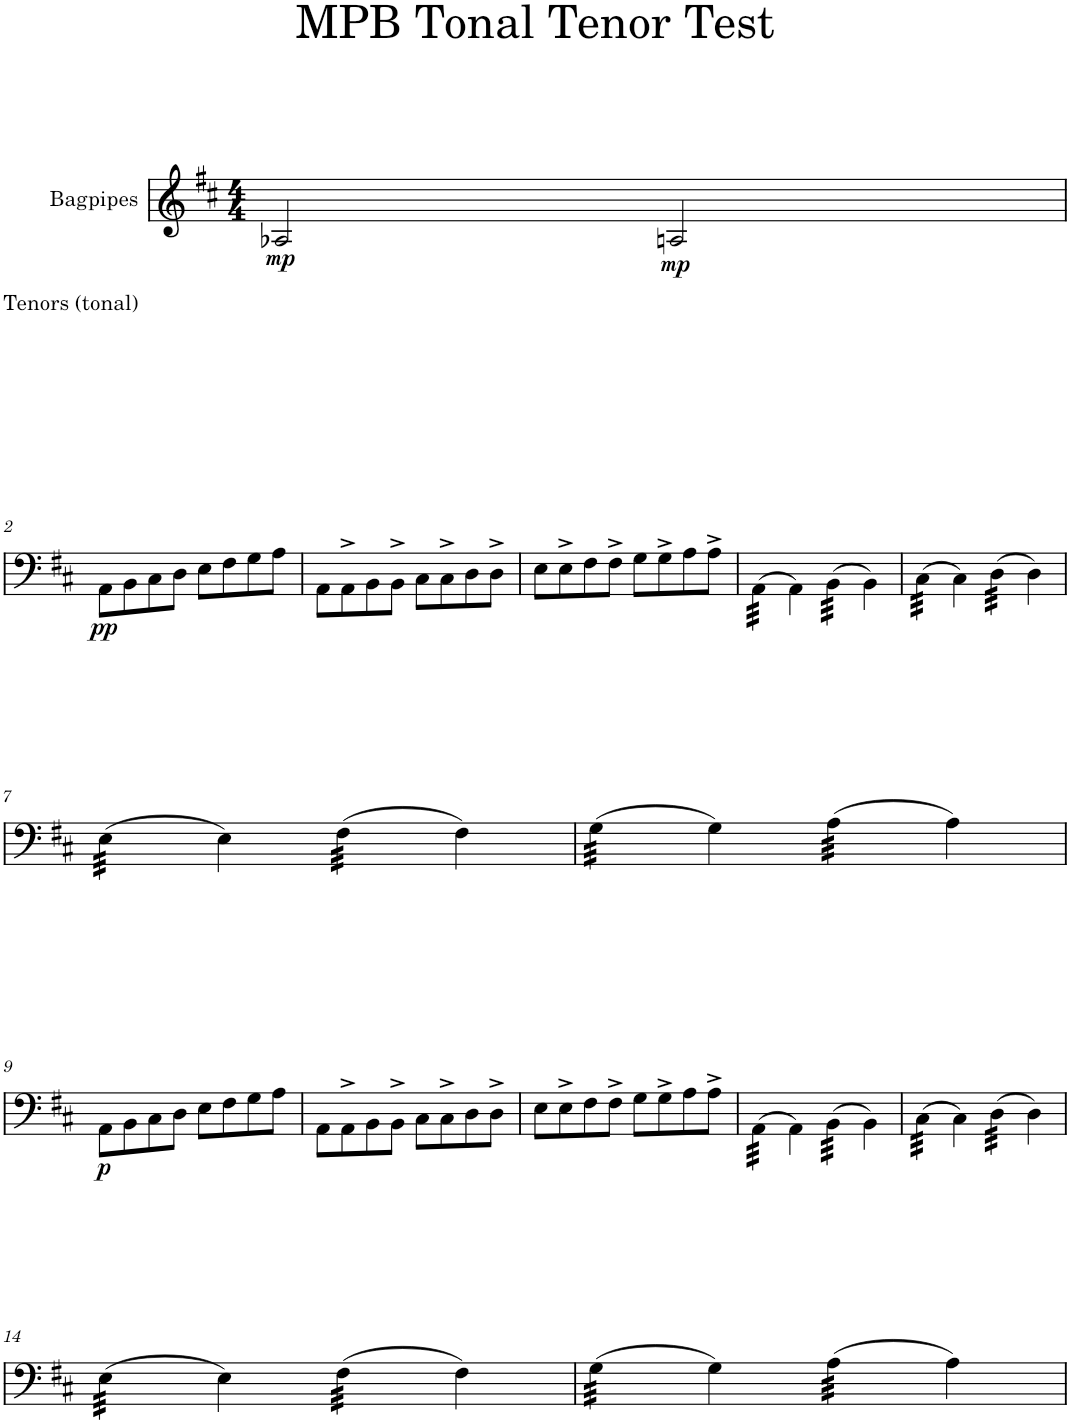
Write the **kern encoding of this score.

**kern	**dynam	**kern	**dynam
*part2	*part2	*part1	*part1
*staff2	*staff2	*staff1	*staff1
*I"Tenors (tonal)	*	*I"Bagpipes	*
*	*	*I'Bag	*
*clefF4	*	*clefG2	*
*Trd1c2	*	*Trd1c2	*
*k[f#c#]	*	*k[f#c#]	*
*M4/4	*	*M4/4	*
=1	=1	=1	=1
!	!	!	!LO:DY:b
1r	.	2A-X/	mp
!	!	!	!LO:DY:b
.	.	2An/	mp
!!LO:LB:g=z
=2	=2	=2	=2
!	!LO:DY:b	!	!
8AA\L	pp	1r	.
8BB\	.	.	.
8C#\	.	.	.
8D\J	.	.	.
8E\L	.	.	.
8F#\	.	.	.
8G\	.	.	.
8A\J	.	.	.
=3	=3	=3	=3
8AA\L	.	1r	.
8AA^\	.	.	.
8BB\	.	.	.
8BB^\J	.	.	.
8C#\L	.	.	.
8C#^\	.	.	.
8D\	.	.	.
8D^\J	.	.	.
=4	=4	=4	=4
8E\L	.	1r	.
8E^\	.	.	.
8F#\	.	.	.
8F#^\J	.	.	.
8G\L	.	.	.
8G^\	.	.	.
8A\	.	.	.
8A^\J	.	.	.
=5	=5	=5	=5
*tremolo	*	*	*
(32AA\LLL	.	1r	.
(32AA\	.	.	.
(32AA\	.	.	.
(32AA\	.	.	.
(32AA\	.	.	.
(32AA\	.	.	.
(32AA\	.	.	.
(32AA\JJJ	.	.	.
*Xtremolo	*	*	*
4AA\)	.	.	.
*tremolo	*	*	*
(32BB\LLL	.	.	.
(32BB\	.	.	.
(32BB\	.	.	.
(32BB\	.	.	.
(32BB\	.	.	.
(32BB\	.	.	.
(32BB\	.	.	.
(32BB\JJJ	.	.	.
*Xtremolo	*	*	*
4BB\)	.	.	.
=6	=6	=6	=6
*tremolo	*	*	*
(32C#\LLL	.	1r	.
(32C#\	.	.	.
(32C#\	.	.	.
(32C#\	.	.	.
(32C#\	.	.	.
(32C#\	.	.	.
(32C#\	.	.	.
(32C#\JJJ	.	.	.
*Xtremolo	*	*	*
4C#\)	.	.	.
*tremolo	*	*	*
(32D\LLL	.	.	.
(32D\	.	.	.
(32D\	.	.	.
(32D\	.	.	.
(32D\	.	.	.
(32D\	.	.	.
(32D\	.	.	.
(32D\JJJ	.	.	.
*Xtremolo	*	*	*
4D\)	.	.	.
!!LO:LB:g=z
=7	=7	=7	=7
*tremolo	*	*	*
(32E\LLL	.	1r	.
(32E\	.	.	.
(32E\	.	.	.
(32E\	.	.	.
(32E\	.	.	.
(32E\	.	.	.
(32E\	.	.	.
(32E\JJJ	.	.	.
*Xtremolo	*	*	*
4E\)	.	.	.
*tremolo	*	*	*
(32F#\LLL	.	.	.
(32F#\	.	.	.
(32F#\	.	.	.
(32F#\	.	.	.
(32F#\	.	.	.
(32F#\	.	.	.
(32F#\	.	.	.
(32F#\JJJ	.	.	.
*Xtremolo	*	*	*
4F#\)	.	.	.
=8	=8	=8	=8
*tremolo	*	*	*
(32G\LLL	.	1r	.
(32G\	.	.	.
(32G\	.	.	.
(32G\	.	.	.
(32G\	.	.	.
(32G\	.	.	.
(32G\	.	.	.
(32G\JJJ	.	.	.
*Xtremolo	*	*	*
4G\)	.	.	.
*tremolo	*	*	*
(32A\LLL	.	.	.
(32A\	.	.	.
(32A\	.	.	.
(32A\	.	.	.
(32A\	.	.	.
(32A\	.	.	.
(32A\	.	.	.
(32A\JJJ	.	.	.
*Xtremolo	*	*	*
4A\)	.	.	.
!!LO:LB:g=z
=9	=9	=9	=9
!	!LO:DY:b	!	!
8AA\L	p	1r	.
8BB\	.	.	.
8C#\	.	.	.
8D\J	.	.	.
8E\L	.	.	.
8F#\	.	.	.
8G\	.	.	.
8A\J	.	.	.
=10	=10	=10	=10
8AA\L	.	1r	.
8AA^\	.	.	.
8BB\	.	.	.
8BB^\J	.	.	.
8C#\L	.	.	.
8C#^\	.	.	.
8D\	.	.	.
8D^\J	.	.	.
=11	=11	=11	=11
8E\L	.	1r	.
8E^\	.	.	.
8F#\	.	.	.
8F#^\J	.	.	.
8G\L	.	.	.
8G^\	.	.	.
8A\	.	.	.
8A^\J	.	.	.
=12	=12	=12	=12
*tremolo	*	*	*
(32AA\LLL	.	1r	.
(32AA\	.	.	.
(32AA\	.	.	.
(32AA\	.	.	.
(32AA\	.	.	.
(32AA\	.	.	.
(32AA\	.	.	.
(32AA\JJJ	.	.	.
*Xtremolo	*	*	*
4AA\)	.	.	.
*tremolo	*	*	*
(32BB\LLL	.	.	.
(32BB\	.	.	.
(32BB\	.	.	.
(32BB\	.	.	.
(32BB\	.	.	.
(32BB\	.	.	.
(32BB\	.	.	.
(32BB\JJJ	.	.	.
*Xtremolo	*	*	*
4BB\)	.	.	.
=13	=13	=13	=13
*tremolo	*	*	*
(32C#\LLL	.	1r	.
(32C#\	.	.	.
(32C#\	.	.	.
(32C#\	.	.	.
(32C#\	.	.	.
(32C#\	.	.	.
(32C#\	.	.	.
(32C#\JJJ	.	.	.
*Xtremolo	*	*	*
4C#\)	.	.	.
*tremolo	*	*	*
(32D\LLL	.	.	.
(32D\	.	.	.
(32D\	.	.	.
(32D\	.	.	.
(32D\	.	.	.
(32D\	.	.	.
(32D\	.	.	.
(32D\JJJ	.	.	.
*Xtremolo	*	*	*
4D\)	.	.	.
!!LO:LB:g=z
=14	=14	=14	=14
*tremolo	*	*	*
(32E\LLL	.	1r	.
(32E\	.	.	.
(32E\	.	.	.
(32E\	.	.	.
(32E\	.	.	.
(32E\	.	.	.
(32E\	.	.	.
(32E\JJJ	.	.	.
*Xtremolo	*	*	*
4E\)	.	.	.
*tremolo	*	*	*
(32F#\LLL	.	.	.
(32F#\	.	.	.
(32F#\	.	.	.
(32F#\	.	.	.
(32F#\	.	.	.
(32F#\	.	.	.
(32F#\	.	.	.
(32F#\JJJ	.	.	.
*Xtremolo	*	*	*
4F#\)	.	.	.
=15	=15	=15	=15
*tremolo	*	*	*
(32G\LLL	.	1r	.
(32G\	.	.	.
(32G\	.	.	.
(32G\	.	.	.
(32G\	.	.	.
(32G\	.	.	.
(32G\	.	.	.
(32G\JJJ	.	.	.
*Xtremolo	*	*	*
4G\)	.	.	.
*tremolo	*	*	*
(32A\LLL	.	.	.
(32A\	.	.	.
(32A\	.	.	.
(32A\	.	.	.
(32A\	.	.	.
(32A\	.	.	.
(32A\	.	.	.
(32A\JJJ	.	.	.
*Xtremolo	*	*	*
4A\)	.	.	.
=	=	=	=
*-	*-	*-	*-
